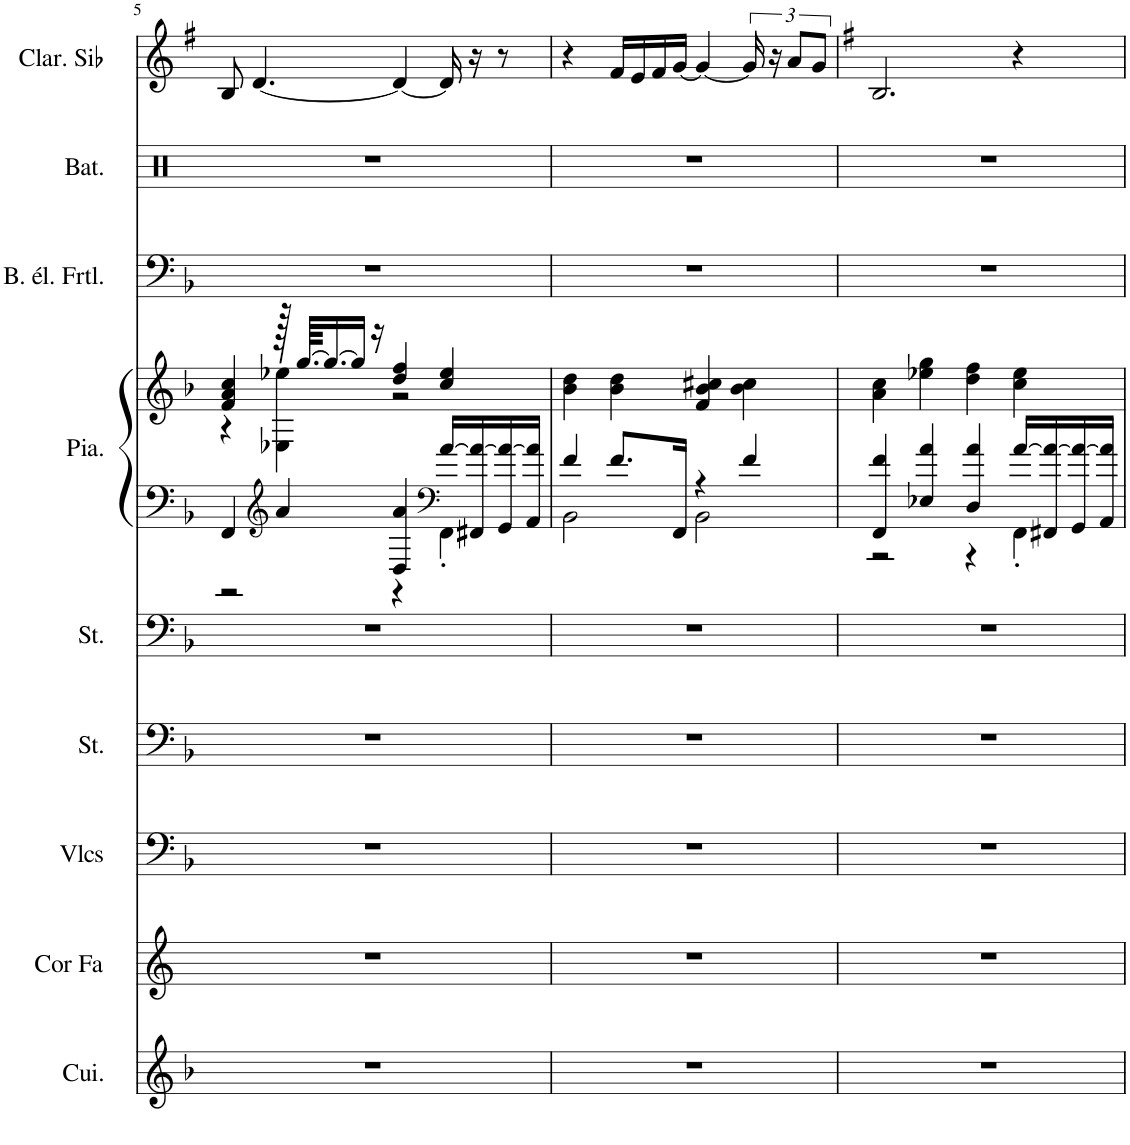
**kern	**kern	**kern	**kern	**kern	**kern	**kern	**kern	**kern	**kern
*part9	*part8	*part7	*part6	*part5	*part4	*part4	*part3	*part2	*part1
*staff10	*staff9	*staff8	*staff7	*staff6	*staff5	*staff4	*staff3	*staff2	*staff1
*I"Cuivres	*I"Cor en Fa	*I"Violoncelles	*I"Cordes	*I"Cordes, Strings 1	*I"Piano	*	*I"Basse électrique fretless	*I"Batterie	*I"Clarinette en Sib
*I'Cui.	*I'Cor Fa	*I'Vlcs	*	*I'St.	*I'Pia.	*	*I'B. él. Frtl.	*I'Bat.	*I'Clar. Sib
!!LO:PB:g=z
*clefG2	*clefG2	*clefF4	*clefF4	*clefF4	*clefF4	*clefG2	*clefF4	*clefX	*clefG2
*	*Trd4c7	*	*	*	*	*	*Trd7c12	*	*Trd1c2
*k[b-]	*k[]	*k[b-]	*k[b-]	*k[b-]	*k[b-]	*k[b-]	*k[b-]	*k[]	*k[f#]
*M4/4	*M4/4	*M4/4	*M4/4	*M4/4	*M4/4	*M4/4	*M4/4	*M4/4	*M4/4
=5	=5	=5	=5	=5	=5	=5	=5	=5	=5
*	*	*	*	*	*^	*^	*	*	*
1r	1r	1r	1r	1r	4FF/	2r	4f/ 4a/ 4cc/	4r	1r	1r	8B/
.	.	.	.	.	.	.	.	.	.	.	[4.d/
*	*	*	*	*	*clefG2	*	*	*	*	*	*
.	.	.	.	.	4a/	.	128r	4E-X\ 4ee-X\	.	.	.
.	.	.	.	.	.	.	[64.gg/KKLL	.	.	.	.
.	.	.	.	.	.	.	16.gg/_	.	.	.	.
.	.	.	.	.	.	.	16gg/JJ]	.	.	.	.
.	.	.	.	.	.	.	16r	.	.	.	.
.	.	.	.	.	4D/ 4a/	4r	4dd/ 4ff/	2r	.	.	4d/_
*	*	*	*	*	*clefF4	*	*	*	*	*	*
.	.	.	.	.	[16a/LL	4FF'\	4cc/ 4ee-/	.	.	.	16d/]
.	.	.	.	.	16FF#X/ 16a/_	.	.	.	.	.	16r
.	.	.	.	.	16GG/ 16a/_	.	.	.	.	.	8r
.	.	.	.	.	16AA/ 16a/]JJ	.	.	.	.	.	.
*	*	*	*	*	*	*	*v	*v	*	*	*
=6	=6	=6	=6	=6	=6	=6	=6	=6	=6	=6
1r	1r	1r	1r	1r	4f/	2BB-\	4b-\ 4dd\	1r	1r	4r
.	.	.	.	.	8.f/L	.	4b-\ 4dd\	.	.	16f#/LL
.	.	.	.	.	.	.	.	.	.	16e/
.	.	.	.	.	.	.	.	.	.	16f#/
.	.	.	.	.	16FF/Jk	.	.	.	.	[16g/JJ
.	.	.	.	.	4r	2BB-\	4f/ 4b-/ 4cc#X/	.	.	4g/_
.	.	.	.	.	4f/	.	4b-\ 4cc#\	.	.	24g/]
.	.	.	.	.	.	.	.	.	.	24r
.	.	.	.	.	.	.	.	.	.	12a/L
.	.	.	.	.	.	.	.	.	.	12g/J
=7	=7	=7	=7	=7	=7	=7	=7	=7	=7	=7
*	*	*	*	*	*	*	*	*	*	*k[f#]
1r	1r	1r	1r	1r	4FF/ 4f/	2r	4a\ 4cc\	1r	1r	2.B/
.	.	.	.	.	4E-X/ 4a/	.	4ee-X\ 4gg\	.	.	.
.	.	.	.	.	4D/ 4a/	4r	4dd\ 4ff\	.	.	.
.	.	.	.	.	[16a/LL	4FF'\	4cc\ 4ee-\	.	.	4r
.	.	.	.	.	16FF#X/ 16a/_	.	.	.	.	.
.	.	.	.	.	16GG/ 16a/_	.	.	.	.	.
.	.	.	.	.	16AA/ 16a/]JJ	.	.	.	.	.
*	*	*	*	*	*v	*v	*	*	*	*
=	=	=	=	=	=	=	=	=	=
*-	*-	*-	*-	*-	*-	*-	*-	*-	*-
